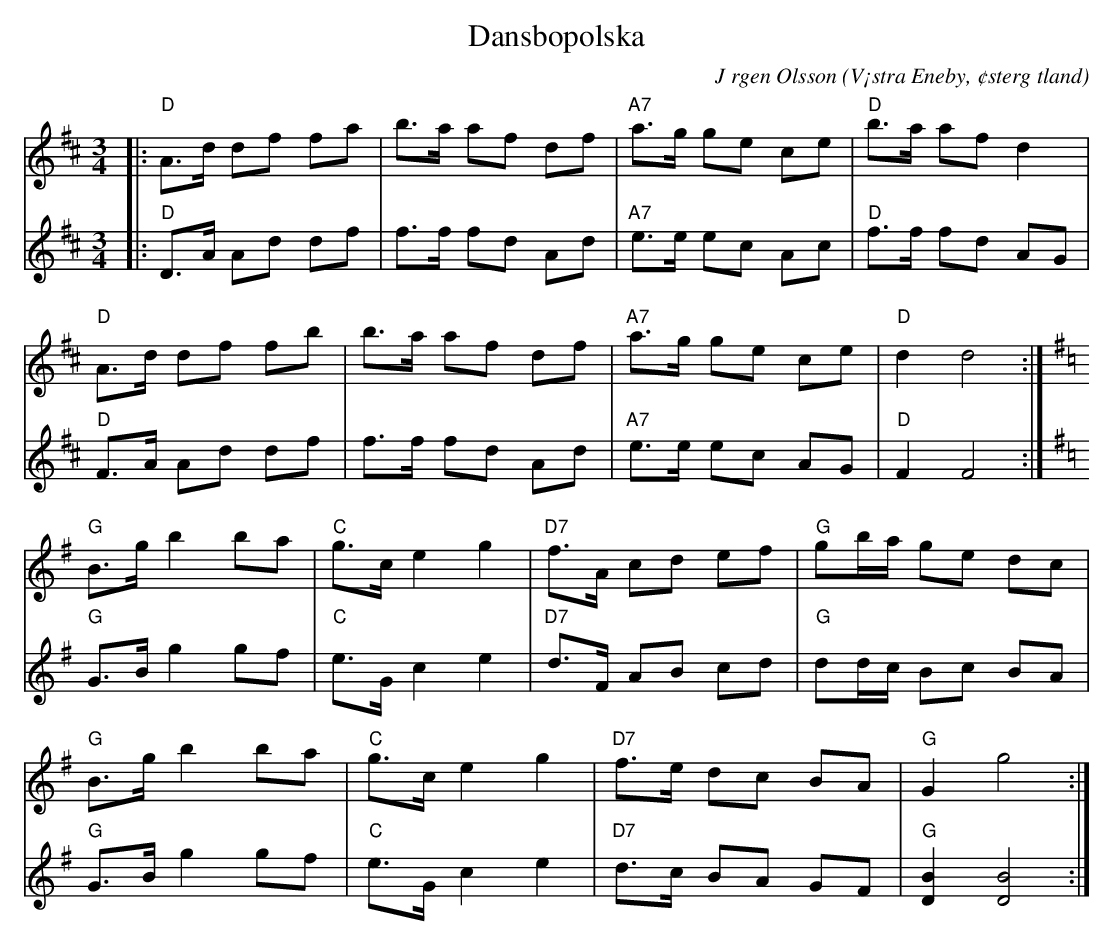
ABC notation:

X:1
T:Dansbopolska
C:J rgen Olsson
O:V¡stra Eneby, ¢sterg tland
M:3/4
L:1/8
K:D
V:1
|:"D"A>d df fa|b>a af df|"A7"a>g ge ce|"D"b>a af d2|
"D"A>d df fb|b>a af df|"A7"a>g ge ce|"D"d2 d4:|
[K:G]"G"B>g b2 ba|"C"g>c e2 g2|"D7"f>A cd ef|"G" gb/a/ ge dc|
"G"B>g b2 ba|"C"g>c e2 g2|"D7"f>e dc BA|"G" G2 g4:|
V:2
|:"D"D>A Ad df|f>f fd Ad|"A7"e>e ec Ac|"D"f>f fd AG|
"D"F>A Ad df|f>f fd Ad|"A7"e>e ec AG|"D"F2 F4:|
[K:G]"G"G>B g2 gf|"C"e>G c2 e2|"D7"d>F AB cd|"G" dd/c/ Bc BA|
"G"G>B g2 gf|"C"e>G c2 e2|"D7"d>c BA GF|"G" [DB]2 [DB]4:|
